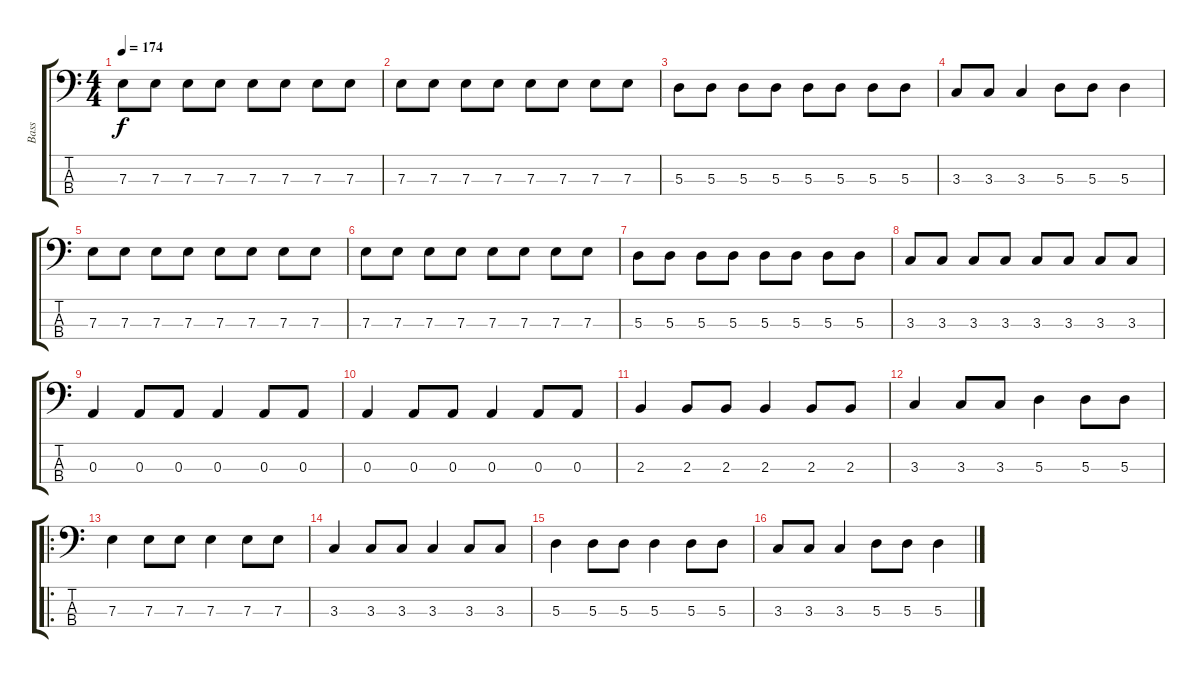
\track ("Bass" "Bass") {instrument electricbassfinger}
\staff {score tabs}
\tuning (G2 D2 A1 E1) {hide}
\ts (4 4)
\tempo 174
\clef f4
\ks c
7.3.8{dy f} 7.3.8 7.3.8 7.3.8 7.3.8 7.3.8 7.3.8 7.3.8 |
7.3.8 7.3.8 7.3.8 7.3.8 7.3.8 7.3.8 7.3.8 7.3.8 |
5.3.8 5.3.8 5.3.8 5.3.8 5.3.8 5.3.8 5.3.8 5.3.8 |
3.3.8 3.3.8 3.3.4 5.3.8 5.3.8 5.3.4 |
7.3.8 7.3.8 7.3.8 7.3.8 7.3.8 7.3.8 7.3.8 7.3.8 |
7.3.8 7.3.8 7.3.8 7.3.8 7.3.8 7.3.8 7.3.8 7.3.8 |
5.3.8 5.3.8 5.3.8 5.3.8 5.3.8 5.3.8 5.3.8 5.3.8 |
3.3.8 3.3.8 3.3.8 3.3.8 3.3.8 3.3.8 3.3.8 3.3.8 |
0.3.4 0.3.8 0.3.8 0.3.4 0.3.8 0.3.8 |
0.3.4 0.3.8 0.3.8 0.3.4 0.3.8 0.3.8 |
2.3.4 2.3.8 2.3.8 2.3.4 2.3.8 2.3.8 |
3.3.4 3.3.8 3.3.8 5.3.4 5.3.8 5.3.8 |
\ro
7.3.4 7.3.8 7.3.8 7.3.4 7.3.8 7.3.8 |
3.3.4 3.3.8 3.3.8 3.3.4 3.3.8 3.3.8 |
5.3.4 5.3.8 5.3.8 5.3.4 5.3.8 5.3.8 |
3.3.8 3.3.8 3.3.4 5.3.8 5.3.8 5.3.4
